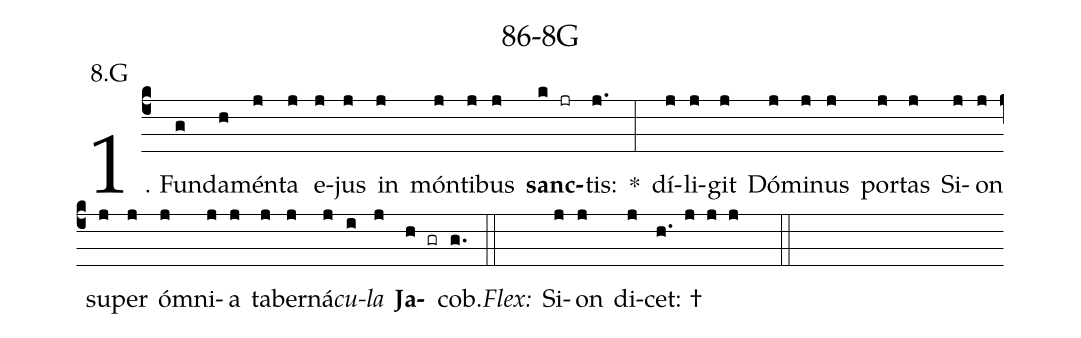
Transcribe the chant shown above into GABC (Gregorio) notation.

name: 86-8G;
annotation: 8.G;
%%
(c4)1. Fun(g)da(h)mén(j)ta(j) e(j)jus(j) in(j) món(j)ti(j)bus(j) <b>sanc</b>(k jr)tis:(j.) *(:) dí(j)li(j)git(j) Dó(j)mi(j)nus(j) por(j)tas(j) Si(j)on(j) su(j)per(j) óm(j)ni(j)a(j) ta(j)ber(j)ná(j)<i>cu</i>(i)<i>la</i>(j) <b>Ja</b>(h gr)cob.(g.) (::)
<i>Flex:</i>()  Si(j)on(j) di(j)cet: †(h. j j j  ::)
